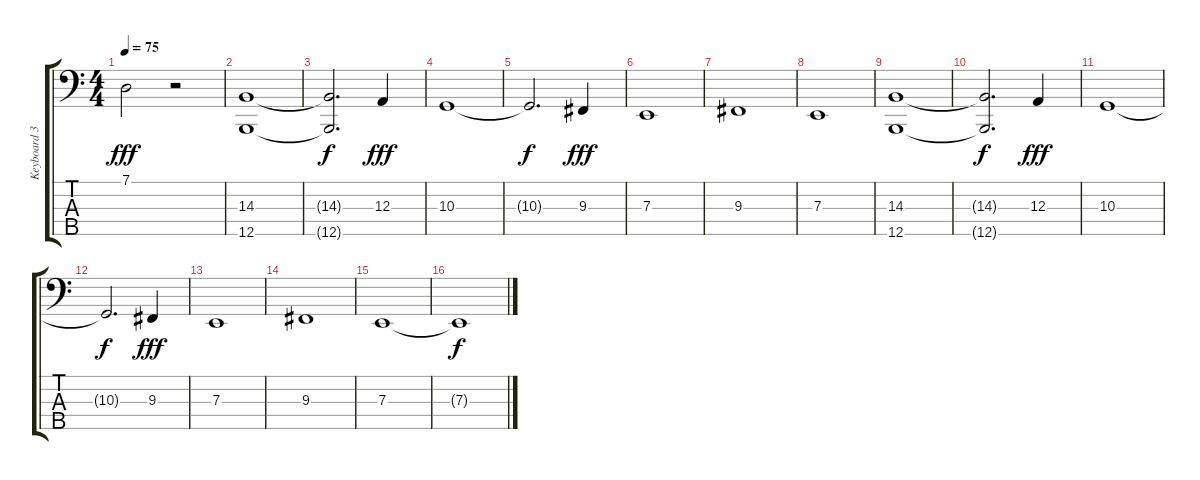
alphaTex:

\track ("Keyboard 3" "Keyboard 3") {instrument stringensemble1}
\staff {score tabs}
\tuning (G2 D2 A1 E1 B0) {hide}
\ts (4 4)
\tempo 75
\clef f4
\ks c
7.1.2{dy fff} r.2 |
(14.3 12.5).1 |
(14.3{t} 12.5{t}).2{d dy f} 12.3.4{dy fff} |
10.3.1 |
10.3{t}.2{d dy f} 9.3.4{dy fff} |
7.3.1 |
9.3.1 |
7.3.1 |
(14.3 12.5).1 |
(14.3{t} 12.5{t}).2{d dy f} 12.3.4{dy fff} |
10.3.1 |
10.3{t}.2{d dy f} 9.3.4{dy fff} |
7.3.1 |
9.3.1 |
7.3.1 |
7.3{t}.1{dy f}
